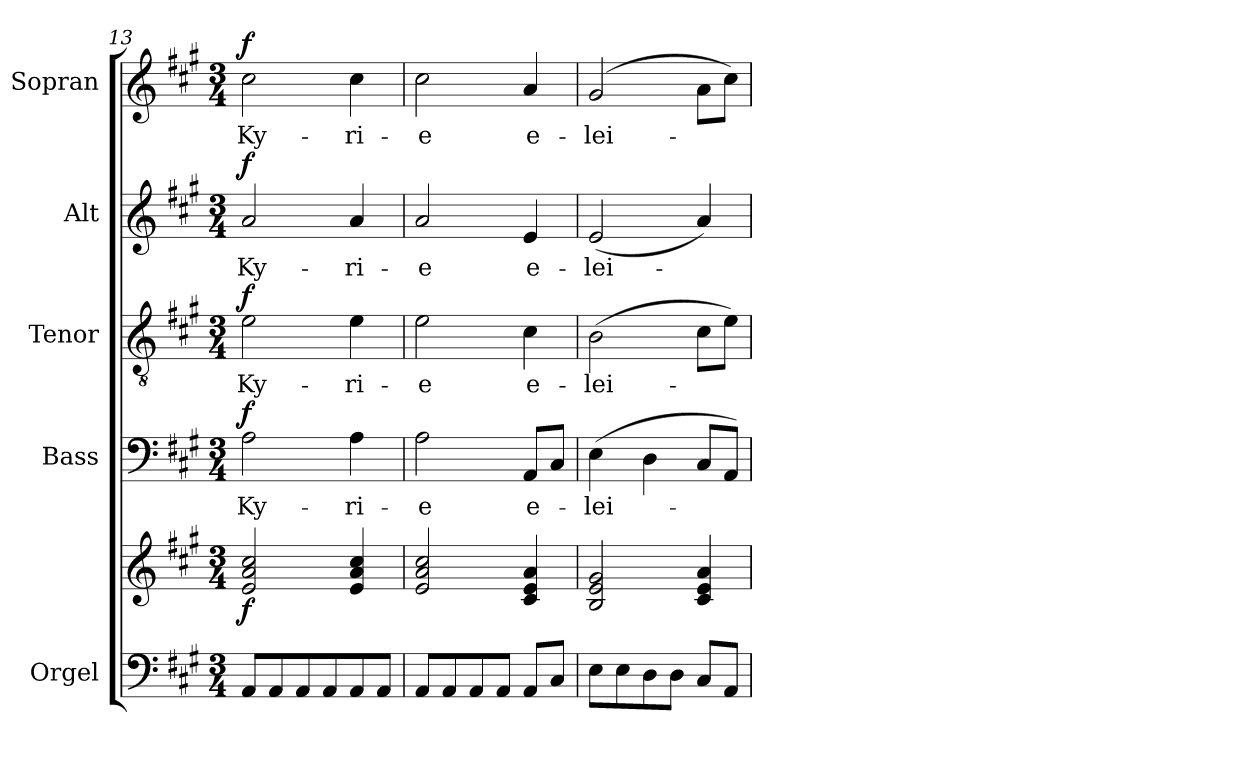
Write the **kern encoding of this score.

**kern	**kern	**dynam	**kern	**text	**dynam	**kern	**text	**dynam	**kern	**text	**dynam	**kern	**text	**dynam
*part5	*part5	*part5	*part4	*part4	*part4	*part3	*part3	*part3	*part2	*part2	*part2	*part1	*part1	*part1
*staff6	*staff5	*staff5/6	*staff4	*staff4	*staff4	*staff3	*staff3	*staff3	*staff2	*staff2	*staff2	*staff1	*staff1	*staff1
*I"Orgel	*	*	*I"Bass	*	*	*I"Tenor	*	*	*I"Alt	*	*	*I"Sopran	*	*
*I'Org.	*	*	*I'B.	*	*	*I'T.	*	*	*I'A.	*	*	*I'S.	*	*
!!LO:PB:g=z
*clefF4	*clefG2	*	*clefF4	*	*	*clefGv2	*	*	*clefG2	*	*	*clefG2	*	*
*k[f#c#g#]	*k[f#c#g#]	*	*k[f#c#g#]	*	*	*k[f#c#g#]	*	*	*k[f#c#g#]	*	*	*k[f#c#g#]	*	*
*A:	*A:	*	*A:	*	*	*A:	*	*	*A:	*	*	*A:	*	*
*M3/4	*M3/4	*	*M3/4	*	*	*M3/4	*	*	*M3/4	*	*	*M3/4	*	*
=13	=13	=13	=13	=13	=13	=13	=13	=13	=13	=13	=13	=13	=13	=13
!	!	!LO:DY:b	!	!LO:LY:b	!LO:DY:a	!	!LO:LY:b	!LO:DY:a	!	!LO:LY:b	!LO:DY:a	!	!LO:LY:b	!LO:DY:a
8AA/L	2e/ 2a/ 2cc#/	f	2A\	Ky-	f	2e\	Ky-	f	2a/	Ky-	f	2cc#\	Ky-	f
8AA/	.	.	.	.	.	.	.	.	.	.	.	.	.	.
8AA/	.	.	.	.	.	.	.	.	.	.	.	.	.	.
8AA/	.	.	.	.	.	.	.	.	.	.	.	.	.	.
!	!	!	!	!LO:LY:b	!	!	!LO:LY:b	!	!	!LO:LY:b	!	!	!LO:LY:b	!
8AA/	4e/ 4a/ 4cc#/	.	4A\	-ri-	.	4e\	-ri-	.	4a/	-ri-	.	4cc#\	-ri-	.
8AA/J	.	.	.	.	.	.	.	.	.	.	.	.	.	.
=14	=14	=14	=14	=14	=14	=14	=14	=14	=14	=14	=14	=14	=14	=14
!	!	!	!	!LO:LY:b	!	!	!LO:LY:b	!	!	!LO:LY:b	!	!	!LO:LY:b	!
8AA/L	2e/ 2a/ 2cc#/	.	2A\	-e	.	2e\	-e	.	2a/	-e	.	2cc#\	-e	.
8AA/	.	.	.	.	.	.	.	.	.	.	.	.	.	.
8AA/	.	.	.	.	.	.	.	.	.	.	.	.	.	.
8AA/J	.	.	.	.	.	.	.	.	.	.	.	.	.	.
!	!	!	!	!LO:LY:b	!	!	!LO:LY:b	!	!	!LO:LY:b	!	!	!LO:LY:b	!
8AA/L	4c#/ 4e/ 4a/	.	8AA/L	e-	.	4c#\	e-	.	4e/	e-	.	4a/	e-	.
8C#/J	.	.	8C#/J	.	.	.	.	.	.	.	.	.	.	.
=15	=15	=15	=15	=15	=15	=15	=15	=15	=15	=15	=15	=15	=15	=15
!	!	!	!	!LO:LY:b	!	!	!LO:LY:b	!	!	!LO:LY:b	!	!	!LO:LY:b	!
8E\L	2B/ 2e/ 2g#/	.	(>4E\	-lei-	.	(>2B\	-lei-	.	(<2e/	-lei-	.	(2g#/	-lei-	.
8E\	.	.	.	.	.	.	.	.	.	.	.	.	.	.
8D\	.	.	4D\	.	.	.	.	.	.	.	.	.	.	.
8D\J	.	.	.	.	.	.	.	.	.	.	.	.	.	.
8C#/L	4c#/ 4e/ 4a/	.	8C#/L	.	.	8c#\L	.	.	4a/)	.	.	8a\L	.	.
8AA/J	.	.	8AA/J)	.	.	8e\J)	.	.	.	.	.	8cc#\J)	.	.
=	=	=	=	=	=	=	=	=	=	=	=	=	=	=
*-	*-	*-	*-	*-	*-	*-	*-	*-	*-	*-	*-	*-	*-	*-
